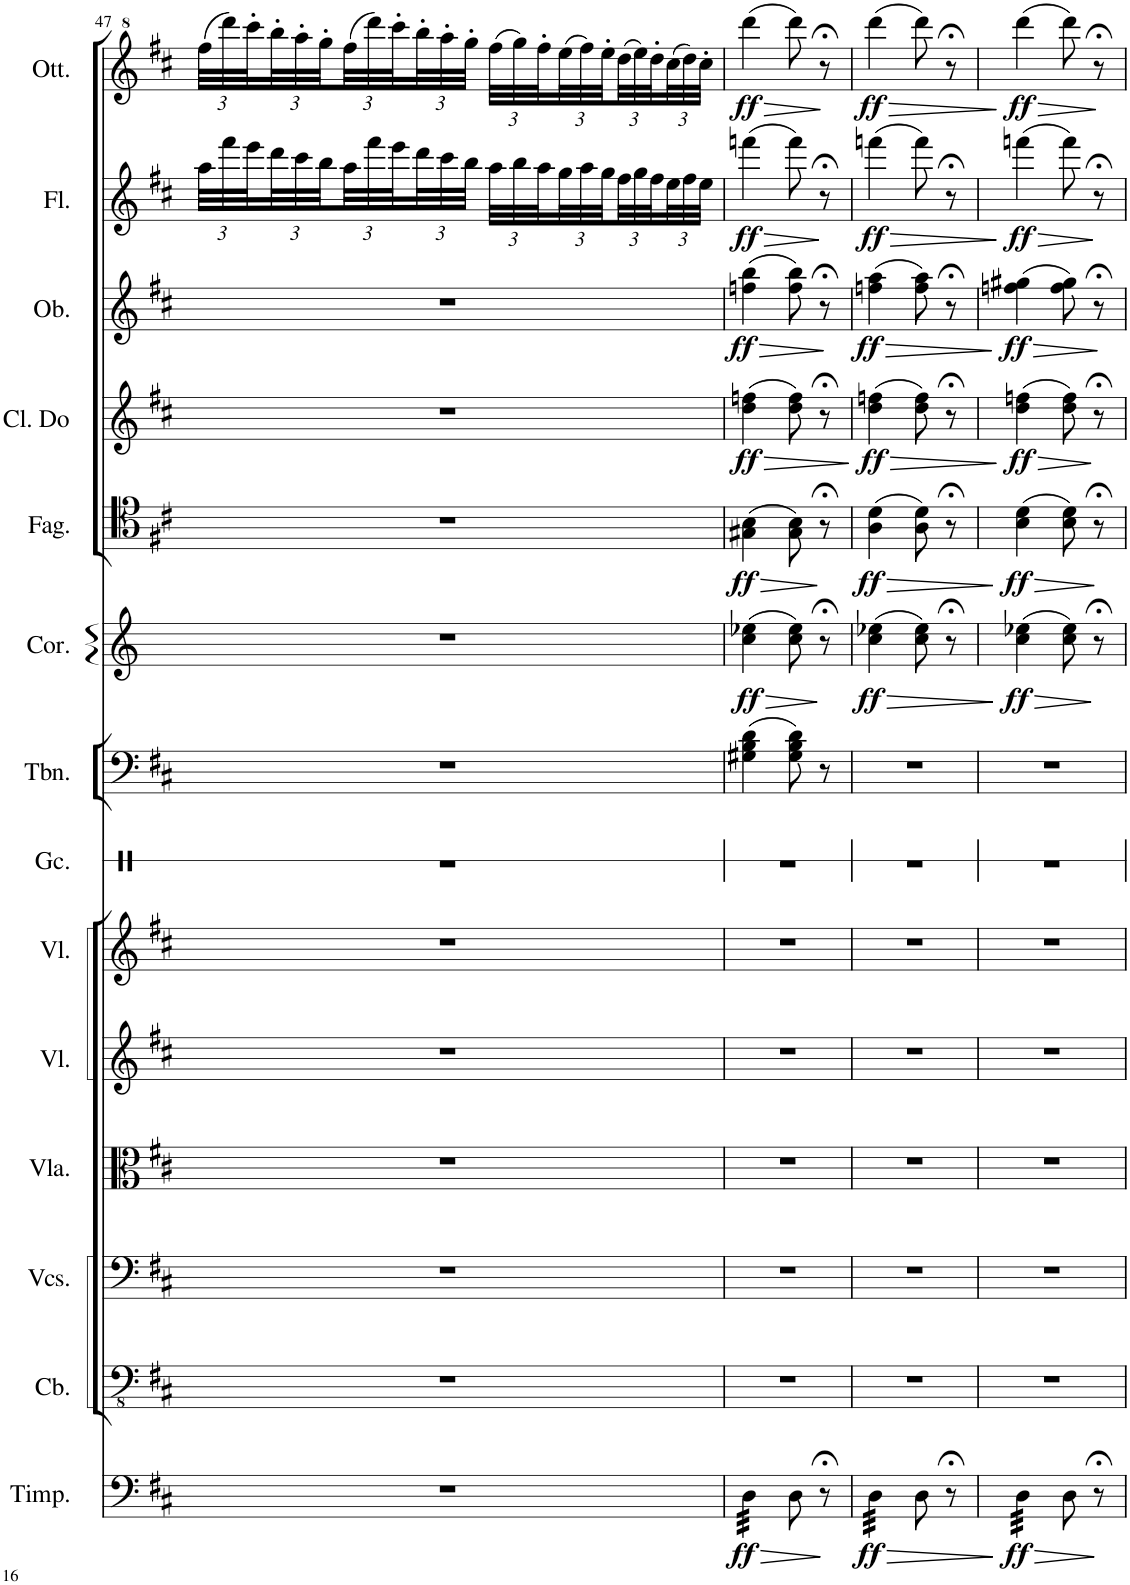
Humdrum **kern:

**kern	**dynam	**kern	**kern	**kern	**kern	**kern	**kern	**kern	**kern	**dynam	**kern	**dynam	**kern	**dynam	**kern	**dynam	**kern	**dynam	**kern	**dynam
*part14	*part14	*part13	*part12	*part11	*part10	*part9	*part8	*part7	*part6	*part6	*part5	*part5	*part4	*part4	*part3	*part3	*part2	*part2	*part1	*part1
*staff14	*staff14	*staff13	*staff12	*staff11	*staff10	*staff9	*staff8	*staff7	*staff6	*staff6	*staff5	*staff5	*staff4	*staff4	*staff3	*staff3	*staff2	*staff2	*staff1	*staff1
*I"Timpani	*	*I"Contrabbassi	*I"Violoncelli	*I"Viole	*I"Violini	*I"Violini	*I"Grancassa	*I"Trombone	*I"Corno in Re	*	*I"Fagotto	*	*I"Clarinetto in Do	*	*I"Oboe	*	*I"Flauto	*	*I"Ottavino	*
*I'Timp.	*	*I'Cb.	*	*	*I'Vl.	*I'Vl.	*I'Gc.	*I'Tbn.	*I'Cor.	*	*I'Fag.	*	*I'Cl. Do	*	*I'Ob.	*	*I'Fl.	*	*I'Ott.	*
!!LO:PB:g=z
*clefF4	*	*clefFv4	*clefF4	*clefC3	*clefG2	*clefG2	*clefX	*clefF4	*clefG2	*	*clefC4	*	*clefG2	*	*clefG2	*	*clefG2	*	*clefG^2	*
*	*	*	*	*	*	*	*	*	*Trd6c10	*	*	*	*Trd1c2	*	*	*	*	*	*Trd-7c-12	*
*k[f#c#]	*	*k[f#c#]	*k[f#c#]	*k[f#c#]	*k[f#c#]	*k[f#c#]	*k[]	*k[f#c#]	*k[]	*	*k[f#c#]	*	*k[f#c#]	*	*k[f#c#]	*	*k[f#c#]	*	*k[f#c#]	*
*M2/4	*	*M2/4	*M2/4	*M2/4	*M2/4	*M2/4	*M2/4	*M2/4	*M2/4	*	*M2/4	*	*M2/4	*	*M2/4	*	*M2/4	*	*M2/4	*
*	*	*	*	*	*	*	*	*	*	*	*	*	*	*	*	*	*Xbrackettup	*	*Xbrackettup	*
=47	=47	=47	=47	=47	=47	=47	=47	=47	=47	=47	=47	=47	=47	=47	=47	=47	=47	=47	=47	=47
2r	.	2r	2r	2r	2r	2r	2r	2r	2r	.	2r	.	2r	.	2r	.	48aa\LLL	.	(48fff#\LLL	.
.	.	.	.	.	.	.	.	.	.	.	.	.	.	.	.	.	48fff#\	.	48dddd\)	.
.	.	.	.	.	.	.	.	.	.	.	.	.	.	.	.	.	48eee\	.	48cccc#'\	.
.	.	.	.	.	.	.	.	.	.	.	.	.	.	.	.	.	48ddd\	.	48bbb'\	.
.	.	.	.	.	.	.	.	.	.	.	.	.	.	.	.	.	48ccc#\	.	48aaa'\	.
.	.	.	.	.	.	.	.	.	.	.	.	.	.	.	.	.	48bb\	.	48ggg'\	.
.	.	.	.	.	.	.	.	.	.	.	.	.	.	.	.	.	48aa\	.	(48fff#\	.
.	.	.	.	.	.	.	.	.	.	.	.	.	.	.	.	.	48fff#\	.	48dddd\)	.
.	.	.	.	.	.	.	.	.	.	.	.	.	.	.	.	.	48eee\	.	48cccc#'\	.
.	.	.	.	.	.	.	.	.	.	.	.	.	.	.	.	.	48ddd\	.	48bbb'\	.
.	.	.	.	.	.	.	.	.	.	.	.	.	.	.	.	.	48ccc#\	.	48aaa'\	.
.	.	.	.	.	.	.	.	.	.	.	.	.	.	.	.	.	48bb\JJJ	.	48ggg'\JJJ	.
.	.	.	.	.	.	.	.	.	.	.	.	.	.	.	.	.	48aa\LLL	.	(48fff#\LLL	.
.	.	.	.	.	.	.	.	.	.	.	.	.	.	.	.	.	48bb\	.	48ggg\)	.
.	.	.	.	.	.	.	.	.	.	.	.	.	.	.	.	.	48aa\	.	48fff#'\	.
.	.	.	.	.	.	.	.	.	.	.	.	.	.	.	.	.	48gg\	.	(48eee\	.
.	.	.	.	.	.	.	.	.	.	.	.	.	.	.	.	.	48aa\	.	48fff#\)	.
.	.	.	.	.	.	.	.	.	.	.	.	.	.	.	.	.	48gg\	.	48eee'\	.
.	.	.	.	.	.	.	.	.	.	.	.	.	.	.	.	.	48ff#\	.	(48ddd\	.
.	.	.	.	.	.	.	.	.	.	.	.	.	.	.	.	.	48gg\	.	48eee\)	.
.	.	.	.	.	.	.	.	.	.	.	.	.	.	.	.	.	48ff#\	.	48ddd'\	.
.	.	.	.	.	.	.	.	.	.	.	.	.	.	.	.	.	48ee\	.	(48ccc#\	.
.	.	.	.	.	.	.	.	.	.	.	.	.	.	.	.	.	48ff#\	.	48ddd\)	.
.	.	.	.	.	.	.	.	.	.	.	.	.	.	.	.	.	48ee\JJJ	.	48ccc#'\JJJ	.
=48	=48	=48	=48	=48	=48	=48	=48	=48	=48	=48	=48	=48	=48	=48	=48	=48	=48	=48	=48	=48
!	!LO:HP:b	!	!	!	!	!	!	!	!	!LO:HP:b	!	!LO:HP:b	!	!LO:HP:b	!	!LO:HP:b	!	!LO:HP:b	!	!LO:HP:b
!	!LO:DY:n=1:b	!	!	!	!	!	!	!	!	!LO:DY:n=1:b	!	!LO:DY:n=1:b	!	!LO:DY:n=1:b	!	!LO:DY:n=1:b	!	!LO:DY:n=1:b	!	!LO:DY:n=1:b
*tremolo	*	*	*	*	*	*	*	*	*	*	*	*	*	*	*	*	*	*	*	*
32D\LLL	> ff	2r	2r	2r	2r	2r	2r	(4G#X\ 4B\ 4d\	(4cc\ 4ee-X\	> ff	(4G#X\ 4B\	> ff	(4dd\ 4ffn\	> ff	(4ffn\ 4bb\	> ff	(4fffn\	> ff	(4dddd\	> ff
32D\	.	.	.	.	.	.	.	.	.	.	.	.	.	.	.	.	.	.	.	.
32D\	.	.	.	.	.	.	.	.	.	.	.	.	.	.	.	.	.	.	.	.
32D\	.	.	.	.	.	.	.	.	.	.	.	.	.	.	.	.	.	.	.	.
32D\	.	.	.	.	.	.	.	.	.	.	.	.	.	.	.	.	.	.	.	.
32D\	.	.	.	.	.	.	.	.	.	.	.	.	.	.	.	.	.	.	.	.
32D\	.	.	.	.	.	.	.	.	.	.	.	.	.	.	.	.	.	.	.	.
32D\JJJ	.	.	.	.	.	.	.	.	.	.	.	.	.	.	.	.	.	.	.	.
*Xtremolo	*	*	*	*	*	*	*	*	*	*	*	*	*	*	*	*	*	*	*	*
8D\	.	.	.	.	.	.	.	8G#\ 8B\ 8d\)	8cc\ 8ee-\)	.	8G#\ 8B\)	.	8dd\ 8ff\)	.	8ff\ 8bb\)	.	8fff\)	.	8dddd\)	.
8r;<	.	.	.	.	.	.	.	8r	8r;<	.	8r;<	.	8r;<	.	8r;<	.	8r;<	.	8r;<	.
.	]	.	.	.	.	.	.	.	.	]	.	]	.	]	.	]	.	]	.	]
=49	=49	=49	=49	=49	=49	=49	=49	=49	=49	=49	=49	=49	=49	=49	=49	=49	=49	=49	=49	=49
!	!LO:HP:b	!	!	!	!	!	!	!	!	!LO:HP:b	!	!LO:HP:b	!	!LO:HP:b	!	!LO:HP:b	!	!LO:HP:b	!	!LO:HP:b
!	!LO:DY:n=1:b	!	!	!	!	!	!	!	!	!LO:DY:n=1:b	!	!LO:DY:n=1:b	!	!LO:DY:n=1:b	!	!LO:DY:n=1:b	!	!LO:DY:n=1:b	!	!LO:DY:n=1:b
*tremolo	*	*	*	*	*	*	*	*	*	*	*	*	*	*	*	*	*	*	*	*
32D\LLL	> ff	2r	2r	2r	2r	2r	2r	2r	(4cc\ 4ee-X\	> ff	(4A\ 4d\	> ff	(4dd\ 4ffn\	> ff	(4ffn\ 4aa\	> ff	(4fffn\	> ff	(4dddd\	> ff
32D\	.	.	.	.	.	.	.	.	.	.	.	.	.	.	.	.	.	.	.	.
32D\	.	.	.	.	.	.	.	.	.	.	.	.	.	.	.	.	.	.	.	.
32D\	.	.	.	.	.	.	.	.	.	.	.	.	.	.	.	.	.	.	.	.
32D\	.	.	.	.	.	.	.	.	.	.	.	.	.	.	.	.	.	.	.	.
32D\	.	.	.	.	.	.	.	.	.	.	.	.	.	.	.	.	.	.	.	.
32D\	.	.	.	.	.	.	.	.	.	.	.	.	.	.	.	.	.	.	.	.
32D\JJJ	.	.	.	.	.	.	.	.	.	.	.	.	.	.	.	.	.	.	.	.
*Xtremolo	*	*	*	*	*	*	*	*	*	*	*	*	*	*	*	*	*	*	*	*
8D\	.	.	.	.	.	.	.	.	8cc\ 8ee-\)	.	8A\ 8d\)	.	8dd\ 8ff\)	.	8ff\ 8aa\)	.	8fff\)	.	8dddd\)	.
8r;<	.	.	.	.	.	.	.	.	8r;<	.	8r;<	.	8r;<	.	8r;<	.	8r;<	.	8r;<	.
.	]	.	.	.	.	.	.	.	.	]	.	]	.	]	.	]	.	]	.	]
=50	=50	=50	=50	=50	=50	=50	=50	=50	=50	=50	=50	=50	=50	=50	=50	=50	=50	=50	=50	=50
!	!LO:HP:b	!	!	!	!	!	!	!	!	!LO:HP:b	!	!LO:HP:b	!	!LO:HP:b	!	!LO:HP:b	!	!LO:HP:b	!	!LO:HP:b
!	!LO:DY:n=1:b	!	!	!	!	!	!	!	!	!LO:DY:n=1:b	!	!LO:DY:n=1:b	!	!LO:DY:n=1:b	!	!LO:DY:n=1:b	!	!LO:DY:n=1:b	!	!LO:DY:n=1:b
*tremolo	*	*	*	*	*	*	*	*	*	*	*	*	*	*	*	*	*	*	*	*
32D\LLL	> ff	2r	2r	2r	2r	2r	2r	2r	(4cc\ 4ee-X\	> ff	(4B\ 4d\	> ff	(4dd\ 4ffn\	> ff	(4ffn\ 4gg#X\	> ff	(4fffn\	> ff	(4dddd\	> ff
32D\	.	.	.	.	.	.	.	.	.	.	.	.	.	.	.	.	.	.	.	.
32D\	.	.	.	.	.	.	.	.	.	.	.	.	.	.	.	.	.	.	.	.
32D\	.	.	.	.	.	.	.	.	.	.	.	.	.	.	.	.	.	.	.	.
32D\	.	.	.	.	.	.	.	.	.	.	.	.	.	.	.	.	.	.	.	.
32D\	.	.	.	.	.	.	.	.	.	.	.	.	.	.	.	.	.	.	.	.
32D\	.	.	.	.	.	.	.	.	.	.	.	.	.	.	.	.	.	.	.	.
32D\JJJ	.	.	.	.	.	.	.	.	.	.	.	.	.	.	.	.	.	.	.	.
*Xtremolo	*	*	*	*	*	*	*	*	*	*	*	*	*	*	*	*	*	*	*	*
8D\	.	.	.	.	.	.	.	.	8cc\ 8ee-\)	.	8B\ 8d\)	.	8dd\ 8ff\)	.	8ff\ 8gg#\)	.	8fff\)	.	8dddd\)	.
8r;<	.	.	.	.	.	.	.	.	8r;<	.	8r;<	.	8r;<	.	8r;<	.	8r;<	.	8r;<	.
.	]	.	.	.	.	.	.	.	.	]	.	]	.	]	.	]	.	]	.	]
=	=	=	=	=	=	=	=	=	=	=	=	=	=	=	=	=	=	=	=	=
*-	*-	*-	*-	*-	*-	*-	*-	*-	*-	*-	*-	*-	*-	*-	*-	*-	*-	*-	*-	*-
